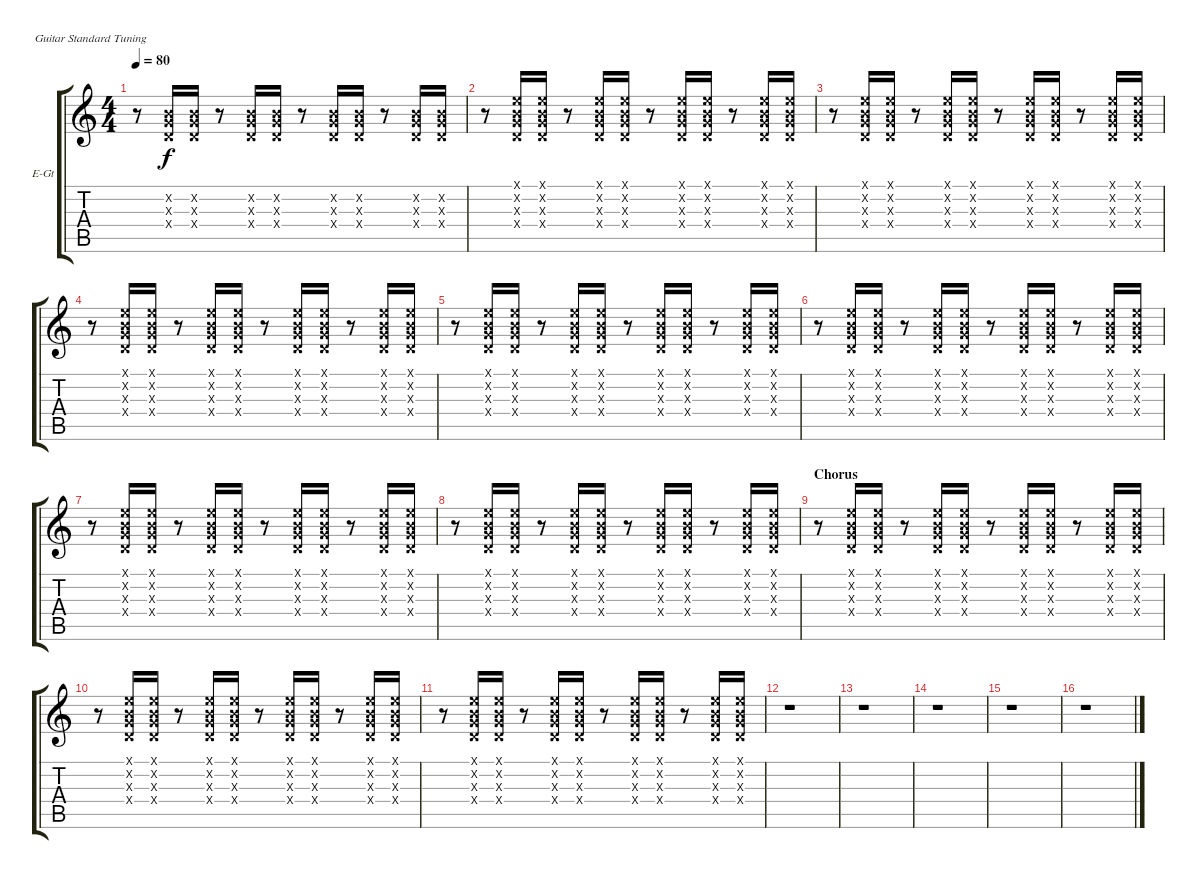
\bracketExtendMode groupsimilarinstruments
\firstSystemTrackNameOrientation horizontal
\otherSystemsTrackNameOrientation horizontal
\track ("Electric guitar (mute) 3" "E-Gt") {instrument electricguitarclean}
\staff {score tabs}
\tuning (E4 B3 G3 D3 A2 E2)
\ts (4 4)
\tempo 80
\clef g2
\ks c
r.8{dy f} (0.2{x} 0.3{x} 0.4{x}).16 (0.2{x} 0.3{x} 0.4{x}).16 r.8 (0.2{x} 0.3{x} 0.4{x}).16 (0.2{x} 0.3{x} 0.4{x}).16 r.8 (0.2{x} 0.3{x} 0.4{x}).16 (0.2{x} 0.3{x} 0.4{x}).16 r.8 (0.2{x} 0.3{x} 0.4{x}).16 (0.2{x} 0.3{x} 0.4{x}).16 |
r.8 (0.1{x} 0.2{x} 0.3{x} 0.4{x}).16 (0.1{x} 0.2{x} 0.3{x} 0.4{x}).16 r.8 (0.1{x} 0.2{x} 0.3{x} 0.4{x}).16 (0.1{x} 0.2{x} 0.3{x} 0.4{x}).16 r.8 (0.1{x} 0.2{x} 0.3{x} 0.4{x}).16 (0.1{x} 0.2{x} 0.3{x} 0.4{x}).16 r.8 (0.1{x} 0.2{x} 0.3{x} 0.4{x}).16 (0.1{x} 0.2{x} 0.3{x} 0.4{x}).16 |
r.8 (0.1{x} 0.2{x} 0.3{x} 0.4{x}).16 (0.1{x} 0.2{x} 0.3{x} 0.4{x}).16 r.8 (0.1{x} 0.2{x} 0.3{x} 0.4{x}).16 (0.1{x} 0.2{x} 0.3{x} 0.4{x}).16 r.8 (0.1{x} 0.2{x} 0.3{x} 0.4{x}).16 (0.1{x} 0.2{x} 0.3{x} 0.4{x}).16 r.8 (0.1{x} 0.2{x} 0.3{x} 0.4{x}).16 (0.1{x} 0.2{x} 0.3{x} 0.4{x}).16 |
r.8 (0.1{x} 0.2{x} 0.3{x} 0.4{x}).16 (0.1{x} 0.2{x} 0.3{x} 0.4{x}).16 r.8 (0.1{x} 0.2{x} 0.3{x} 0.4{x}).16 (0.1{x} 0.2{x} 0.3{x} 0.4{x}).16 r.8 (0.1{x} 0.2{x} 0.3{x} 0.4{x}).16 (0.1{x} 0.2{x} 0.3{x} 0.4{x}).16 r.8 (0.1{x} 0.2{x} 0.3{x} 0.4{x}).16 (0.1{x} 0.2{x} 0.3{x} 0.4{x}).16 |
r.8 (0.1{x} 0.2{x} 0.3{x} 0.4{x}).16 (0.1{x} 0.2{x} 0.3{x} 0.4{x}).16 r.8 (0.1{x} 0.2{x} 0.3{x} 0.4{x}).16 (0.1{x} 0.2{x} 0.3{x} 0.4{x}).16 r.8 (0.1{x} 0.2{x} 0.3{x} 0.4{x}).16 (0.1{x} 0.2{x} 0.3{x} 0.4{x}).16 r.8 (0.1{x} 0.2{x} 0.3{x} 0.4{x}).16 (0.1{x} 0.2{x} 0.3{x} 0.4{x}).16 |
r.8 (0.1{x} 0.2{x} 0.3{x} 0.4{x}).16 (0.1{x} 0.2{x} 0.3{x} 0.4{x}).16 r.8 (0.1{x} 0.2{x} 0.3{x} 0.4{x}).16 (0.1{x} 0.2{x} 0.3{x} 0.4{x}).16 r.8 (0.1{x} 0.2{x} 0.3{x} 0.4{x}).16 (0.1{x} 0.2{x} 0.3{x} 0.4{x}).16 r.8 (0.1{x} 0.2{x} 0.3{x} 0.4{x}).16 (0.1{x} 0.2{x} 0.3{x} 0.4{x}).16 |
r.8 (0.1{x} 0.2{x} 0.3{x} 0.4{x}).16 (0.1{x} 0.2{x} 0.3{x} 0.4{x}).16 r.8 (0.1{x} 0.2{x} 0.3{x} 0.4{x}).16 (0.1{x} 0.2{x} 0.3{x} 0.4{x}).16 r.8 (0.1{x} 0.2{x} 0.3{x} 0.4{x}).16 (0.1{x} 0.2{x} 0.3{x} 0.4{x}).16 r.8 (0.1{x} 0.2{x} 0.3{x} 0.4{x}).16 (0.1{x} 0.2{x} 0.3{x} 0.4{x}).16 |
r.8 (0.1{x} 0.2{x} 0.3{x} 0.4{x}).16 (0.1{x} 0.2{x} 0.3{x} 0.4{x}).16 r.8 (0.1{x} 0.2{x} 0.3{x} 0.4{x}).16 (0.1{x} 0.2{x} 0.3{x} 0.4{x}).16 r.8 (0.1{x} 0.2{x} 0.3{x} 0.4{x}).16 (0.1{x} 0.2{x} 0.3{x} 0.4{x}).16 r.8 (0.1{x} 0.2{x} 0.3{x} 0.4{x}).16 (0.1{x} 0.2{x} 0.3{x} 0.4{x}).16 |
\section ("" "Chorus")
r.8 (0.1{x} 0.2{x} 0.3{x} 0.4{x}).16 (0.1{x} 0.2{x} 0.3{x} 0.4{x}).16 r.8 (0.1{x} 0.2{x} 0.3{x} 0.4{x}).16 (0.1{x} 0.2{x} 0.3{x} 0.4{x}).16 r.8 (0.1{x} 0.2{x} 0.3{x} 0.4{x}).16 (0.1{x} 0.2{x} 0.3{x} 0.4{x}).16 r.8 (0.1{x} 0.2{x} 0.3{x} 0.4{x}).16 (0.1{x} 0.2{x} 0.3{x} 0.4{x}).16 |
r.8 (0.1{x} 0.2{x} 0.3{x} 0.4{x}).16 (0.1{x} 0.2{x} 0.3{x} 0.4{x}).16 r.8 (0.1{x} 0.2{x} 0.3{x} 0.4{x}).16 (0.1{x} 0.2{x} 0.3{x} 0.4{x}).16 r.8 (0.1{x} 0.2{x} 0.3{x} 0.4{x}).16 (0.1{x} 0.2{x} 0.3{x} 0.4{x}).16 r.8 (0.1{x} 0.2{x} 0.3{x} 0.4{x}).16 (0.1{x} 0.2{x} 0.3{x} 0.4{x}).16 |
r.8 (0.1{x} 0.2{x} 0.3{x} 0.4{x}).16 (0.1{x} 0.2{x} 0.3{x} 0.4{x}).16 r.8 (0.1{x} 0.2{x} 0.3{x} 0.4{x}).16 (0.1{x} 0.2{x} 0.3{x} 0.4{x}).16 r.8 (0.1{x} 0.2{x} 0.3{x} 0.4{x}).16 (0.1{x} 0.2{x} 0.3{x} 0.4{x}).16 r.8 (0.1{x} 0.2{x} 0.3{x} 0.4{x}).16 (0.1{x} 0.2{x} 0.3{x} 0.4{x}).16 |
r.1 |
r.1 |
r.1 |
r.1 |
r.1
